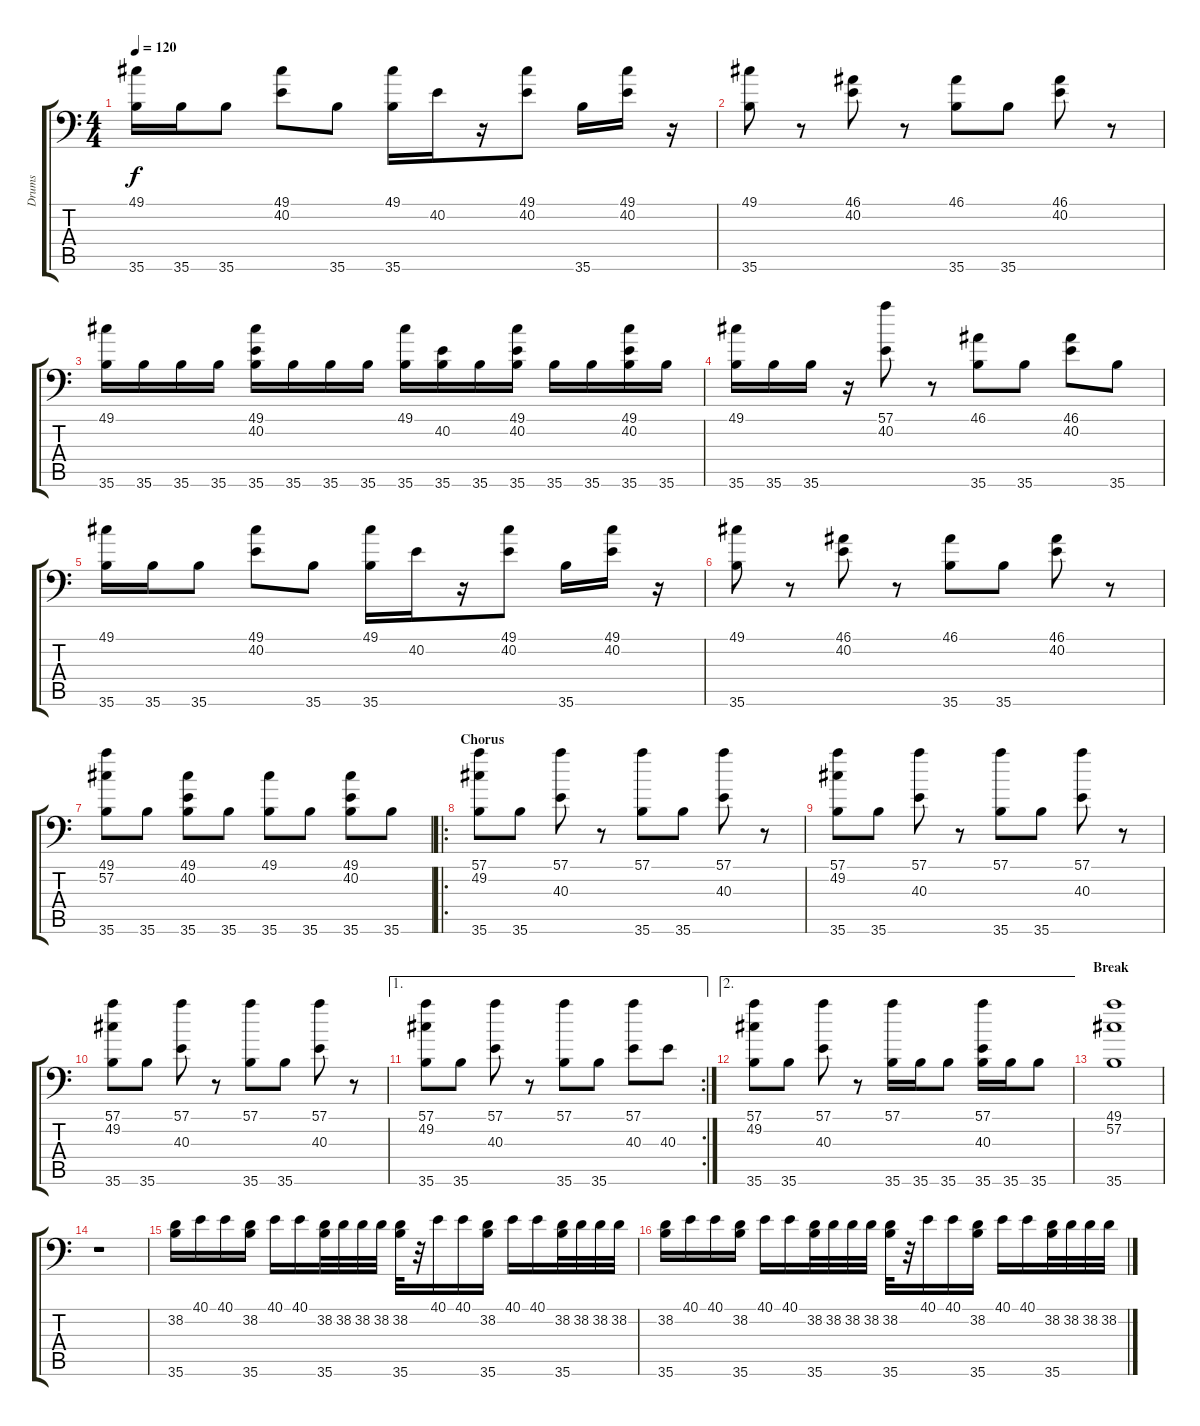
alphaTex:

\track ("Drums" "Drums") {instrument acousticgrandpiano}
\staff {score tabs}
\tuning (C-1 C-1 C-1 C-1 C-1 C-1) {hide}
\ts (4 4)
\tempo 120
\clef f4
\ks c
(49.1 35.6).16{dy f} 35.6.16 35.6.8 (49.1 40.2).8 35.6.8 (49.1 35.6).16 40.2.16 r.16 (49.1 40.2).8 35.6.16 (49.1 40.2).16 r.16 |
(49.1 35.6).8 r.8 (46.1 40.2).8 r.8 (46.1 35.6).8 35.6.8 (46.1 40.2).8 r.8 |
(49.1 35.6).16 35.6.16 35.6.16 35.6.16 (49.1 40.2 35.6).16 35.6.16 35.6.16 35.6.16 (49.1 35.6).16 (40.2 35.6).16 35.6.16 (49.1 40.2 35.6).16 35.6.16 35.6.16 (49.1 40.2 35.6).16 35.6.16 |
(49.1 35.6).16 35.6.16 35.6.16 r.16 (57.1 40.2).8 r.8 (46.1 35.6).8 35.6.8 (46.1 40.2).8 35.6.8 |
(49.1 35.6).16 35.6.16 35.6.8 (49.1 40.2).8 35.6.8 (49.1 35.6).16 40.2.16 r.16 (49.1 40.2).8 35.6.16 (49.1 40.2).16 r.16 |
(49.1 35.6).8 r.8 (46.1 40.2).8 r.8 (46.1 35.6).8 35.6.8 (46.1 40.2).8 r.8 |
(49.1 57.2 35.6).8 35.6.8 (49.1 40.2 35.6).8 35.6.8 (49.1 35.6).8 35.6.8 (49.1 40.2 35.6).8 35.6.8 |
\ro
\section ("" "Chorus")
(57.1 49.2 35.6).8 35.6.8 (57.1 40.3).8 r.8 (57.1 35.6).8 35.6.8 (57.1 40.3).8 r.8 |
(57.1 49.2 35.6).8 35.6.8 (57.1 40.3).8 r.8 (57.1 35.6).8 35.6.8 (57.1 40.3).8 r.8 |
(57.1 49.2 35.6).8 35.6.8 (57.1 40.3).8 r.8 (57.1 35.6).8 35.6.8 (57.1 40.3).8 r.8 |
\ae 1
\rc 2
(57.1 49.2 35.6).8 35.6.8 (57.1 40.3).8 r.8 (57.1 35.6).8 35.6.8 (57.1 40.3).8 40.3.8 |
\ae 2
(57.1 49.2 35.6).8 35.6.8 (57.1 40.3).8 r.8 (57.1 35.6).16 35.6.16 35.6.8 (57.1 40.3 35.6).16 35.6.16 35.6.8 |
\section ("" "Break")
(49.1 57.2 35.6).1 |
r.1 |
(38.2 35.6).16 40.1.16 40.1.16 (38.2 35.6).16 40.1.16 40.1.16 (38.2 35.6).32 38.2.32 38.2.32 38.2.32 (38.2 35.6).32 r.32 40.1.16 40.1.16 (38.2 35.6).16 40.1.16 40.1.16 (38.2 35.6).32 38.2.32 38.2.32 38.2.32 |
(38.2 35.6).16 40.1.16 40.1.16 (38.2 35.6).16 40.1.16 40.1.16 (38.2 35.6).32 38.2.32 38.2.32 38.2.32 (38.2 35.6).32 r.32 40.1.16 40.1.16 (38.2 35.6).16 40.1.16 40.1.16 (38.2 35.6).32 38.2.32 38.2.32 38.2.32
